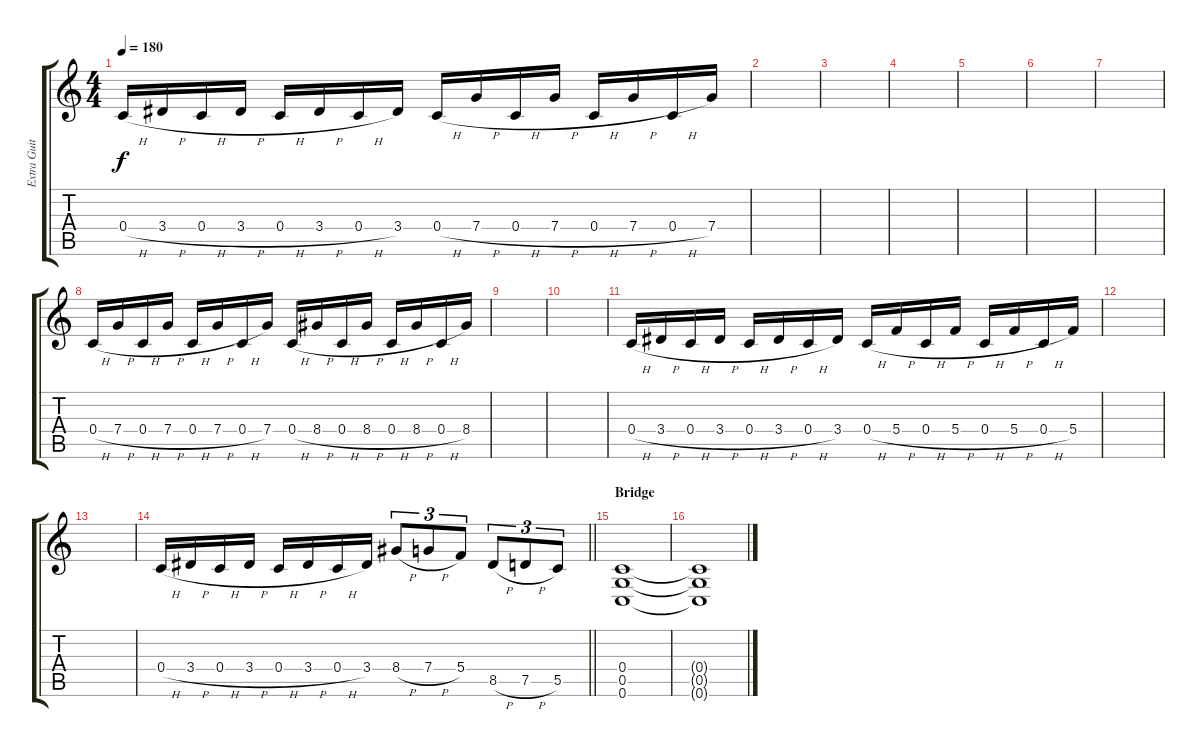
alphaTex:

\track ("Extra Guitar" "Extra Guit") {instrument distortionguitar}
\staff {score tabs}
\tuning (D4 A3 F3 C3 G2 C2) {hide}
\ts (4 4)
\tempo 180
\clef g2
\ks c
0.4{h}.16{dy f} 3.4{h}.16 0.4{h}.16 3.4{h}.16 0.4{h}.16 3.4{h}.16 0.4{h}.16 3.4.16 0.4{h}.16 7.4{h}.16 0.4{h}.16 7.4{h}.16 0.4{h}.16 7.4{h}.16 0.4{h}.16 7.4.16 |
|
|
|
|
|
|
0.4{h}.16 7.4{h}.16 0.4{h}.16 7.4{h}.16 0.4{h}.16 7.4{h}.16 0.4{h}.16 7.4.16 0.4{h}.16 8.4{h}.16 0.4{h}.16 8.4{h}.16 0.4{h}.16 8.4{h}.16 0.4{h}.16 8.4.16 |
|
|
0.4{h}.16 3.4{h}.16 0.4{h}.16 3.4{h}.16 0.4{h}.16 3.4{h}.16 0.4{h}.16 3.4.16 0.4{h}.16 5.4{h}.16 0.4{h}.16 5.4{h}.16 0.4{h}.16 5.4{h}.16 0.4{h}.16 5.4.16 |
|
|
\barLineRight lightlight
0.4{h}.16 3.4{h}.16 0.4{h}.16 3.4{h}.16 0.4{h}.16 3.4{h}.16 0.4{h}.16 3.4.16 8.4{h}.8{tu (3 2)} 7.4{h}.8{tu (3 2)} 5.4.8{tu (3 2)} 8.5{h}.8{tu (3 2)} 7.5{h}.8{tu (3 2)} 5.5.8{tu (3 2)} |
\section ("" "Bridge")
(0.4 0.5 0.6).1 |
(0.4{t} 0.5{t} 0.6{t}).1
